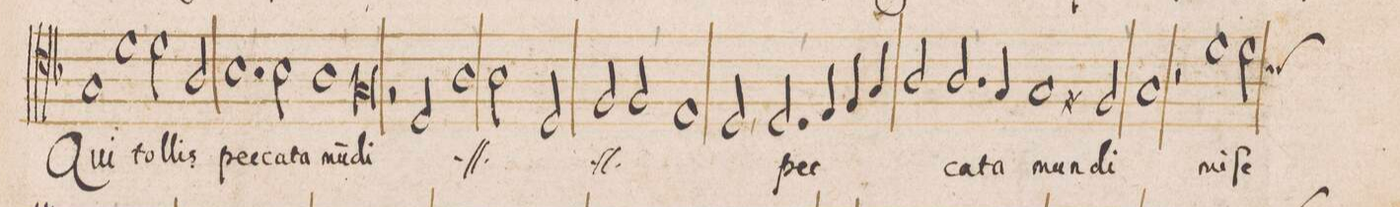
**kern	**text
*I"ALTVS	*
*clefC4	*
*k[b-]	*
*met(C|)	*
*M2/1	*
1G	Qui
1d	tol-
=51-	=51-
2d\	-lis
2A/	pec-
1.B-	-ca-
=52-	=52-
2B-\	-ta
1A	mu(n)-
=53-	=53-
0G	-di
=54-	=54-
2r	.
2D/	/Qui
1A	tol-
=55-	=55-
2A\	-lis
2D/	pec-
2F/	-ca-
2F/	-ta
=56-	=56-
1E	mu(n)-
2D,/	-di/
2.D/	pec-
=57-	=57-
4E/	.
4F/	.
4G/	.
2A/	.
2.A/	-ca-
=58-	=58-
4G/	ta
1G	mun-
2F#X/	.
=59-	=59-
1G	-di
2r	.
1d\	mi-
=60-	=60-
*custos:B	*
2d\	-ſe-
*-	*-
